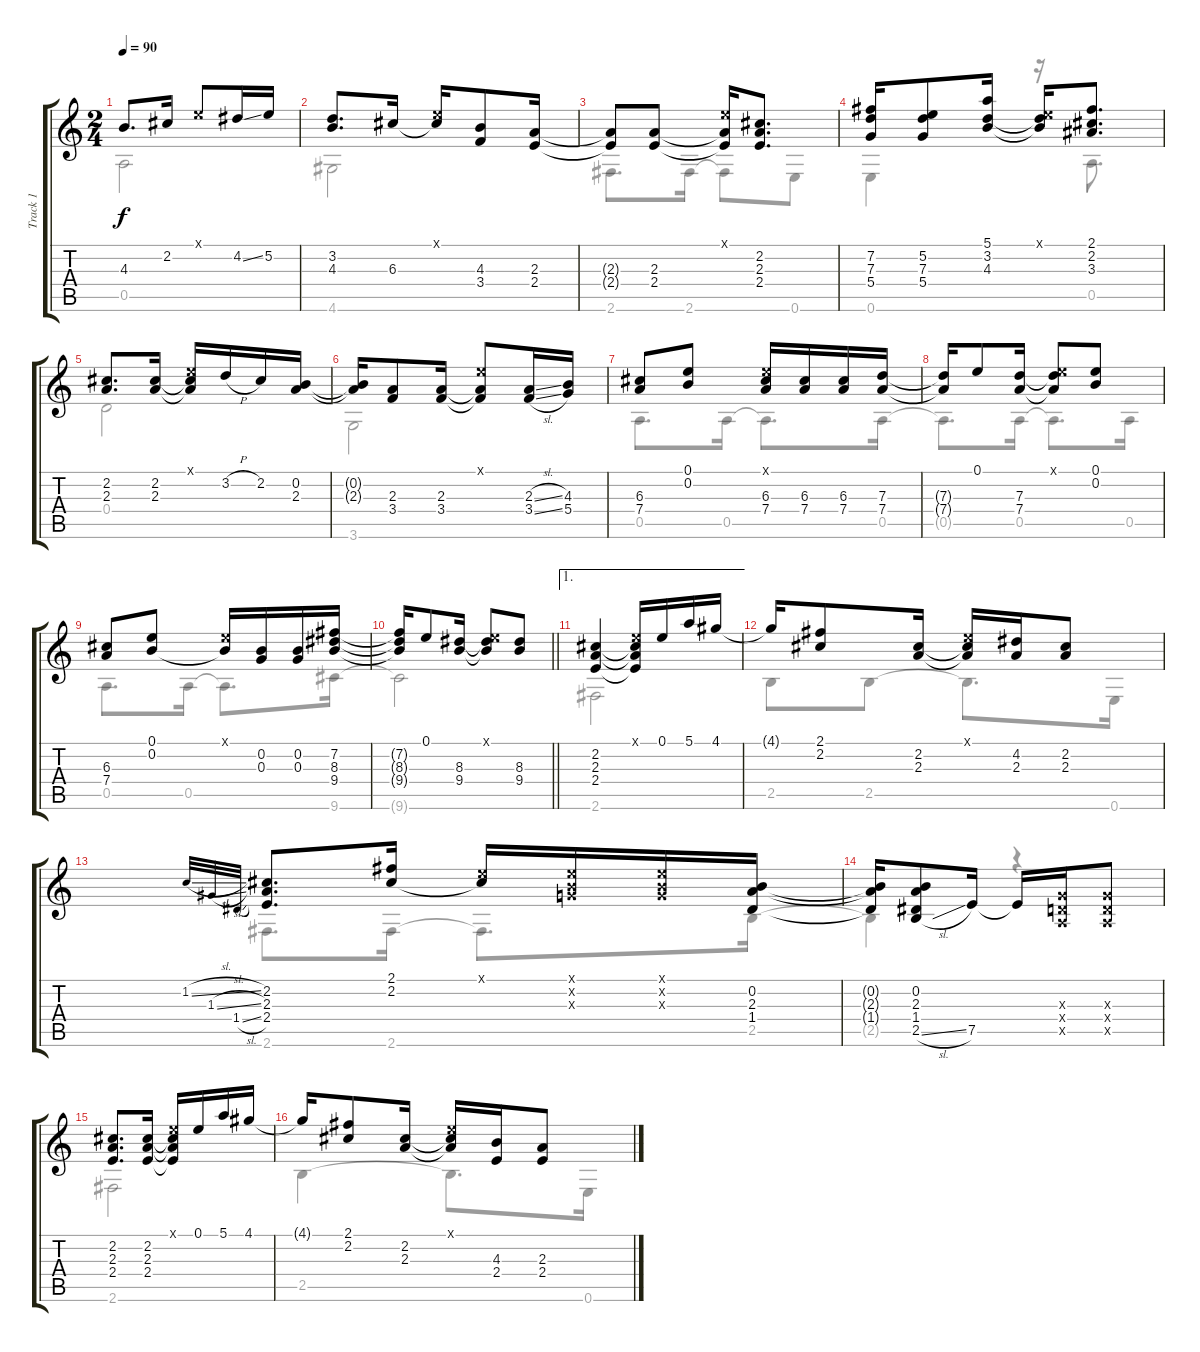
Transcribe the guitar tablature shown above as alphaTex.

\track ("Track 1" "Track 1") {instrument acousticguitarsteel}
\staff {score tabs}
\tuning (E4 B3 G3 D3 A2 E2) {hide}
\voice
\ts (2 4)
\tempo 90
\clef g2
\ks c
4.3.8{d dy f} 2.2.16 0.1{x}.8 4.2{ss}.16 5.2.16 |
(3.2 4.3).8{d beam Up} 6.3.16{beam Up} (0.1{x} 6.3{t}).16 (4.3 3.4).8 (2.3 2.4).16 |
(2.3{t} 2.4{t}).8 (2.3 2.4).8 (0.1{x} 2.3{t} 2.4{t}).16 (2.2 2.3 2.4).8{d} |
(7.2 7.3 5.4).16 (5.2 7.3 5.4).8 (5.1 3.2 4.3).16 (0.1{x} 3.2{t} 4.3{t}).16 (2.1 2.2 3.3).8{d} |
(2.2 2.3).8{d} (2.2 2.3).16 (0.1{x} 2.2{t} 2.3{t}).16{beam Up} 3.2{h}.16{beam Up} 2.2.16{beam Up} (0.2 2.3).16{beam Up} |
(0.2{t} 2.3{t}).16 (2.3 3.4).8 (2.3 3.4).16 (0.1{x} 2.3{t} 3.4{t}).8 (2.3{sl} 3.4{sl}).16 (4.3 5.4).16 |
(6.3 7.4).8 (0.1 0.2).8 (0.1{x} 6.3 7.4).16 (6.3 7.4).16 (6.3 7.4).16 (7.3 7.4).16 |
(7.3{t} 7.4{t}).16 0.1.8 (7.3 7.4).16 (0.1{x} 7.3{t} 7.4{t}).8 (0.1 0.2).8 |
(6.3 7.4).8 (0.1 0.2).8 (0.1{x} 0.2{t}).16 (0.2 0.3).16 (0.2 0.3).16 (7.2 8.3 9.4).16 |
\barLineRight lightlight
(7.2{t} 8.3{t} 9.4{t}).16 0.1.8 (8.3 9.4).16 (0.1{x} 8.3{t} 9.4{t}).8 (8.3 9.4).8 |
\ae 1
(2.2 2.3 2.4).4 (0.1{x} 2.2{t} 2.3{t} 2.4{t}).16 0.1.16 5.1.16 4.1.16 |
4.1{t}.16 (2.1 2.2).8 (2.2 2.3).16 (0.1{x} 2.2{t} 2.3{t}).16 (4.2 2.3).16 (2.2 2.3).8 |
1.2{sl}.32{gr onbeat} 1.3{sl}.32{gr onbeat} 1.4{sl}.32{gr onbeat} (2.2 2.3 2.4).8{d} (2.1 2.2).16 (0.1{x} 2.2{t}).16 (0.1{x} 0.2{x} 0.3{x}).16 (0.1{x} 0.2{x} 0.3{x}).16 (0.2 2.3 1.4).16 |
(0.2{t} 2.3{t} 1.4{t}).16 (0.2 2.3 1.4 2.5{sl}).8 7.5.16 7.5{t}.16 (0.3{x} 0.4{x} 0.5{x}).16 (0.3{x} 0.4{x} 0.5{x}).8 |
(2.2 2.3 2.4).8{d} (2.2 2.3 2.4).16 (0.1{x} 2.2{t} 2.3{t} 2.4{t}).16 0.1.16 5.1.16 4.1.16 |
4.1{t}.16 (2.1 2.2).8 (2.2 2.3).16 (0.1{x} 2.2{t} 2.3{t}).16 (4.3 2.4).16 (2.3 2.4).8
\voice
\clef g2
\ottava regular
\simile none
\ks c
0.5.2{dy f} |
4.6.2 |
2.6.8{d} 2.6.16 2.6{t}.8 0.6.8 |
0.6.4 r.16 0.5.8{d} |
0.4.2 |
3.6.2 |
0.5.8{d} 0.5.16 0.5{t}.8{d} 0.5.16 |
0.5{t}.8{d} 0.5.16 0.5{t}.8{d} 0.5.16 |
0.5.8{d} 0.5.16 0.5{t}.8{d} 9.6.16 |
\barLineRight lightlight
9.6{t}.2 |
2.6.2 |
2.5.8 2.5.8 2.5{t}.8{d} 0.6.16 |
2.6.8{d} 2.6.16 2.6{t}.8{d} 2.5.16 |
2.5{t}.4 r.4 |
2.6.2 |
2.5.4 2.5{t}.8{d} 0.6.16
